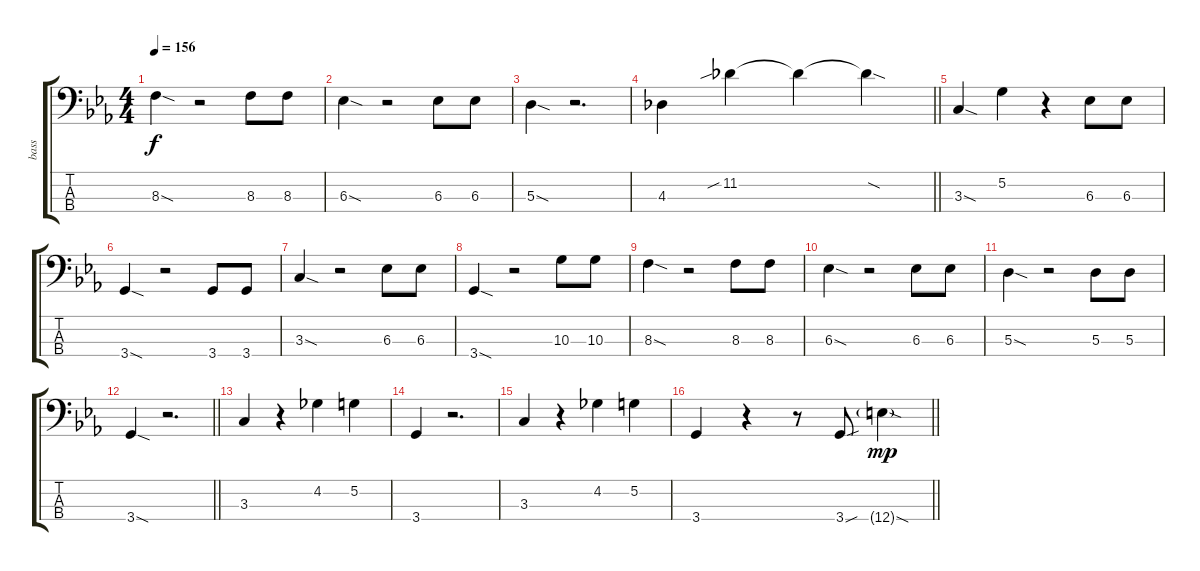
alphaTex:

\track ("bass" "bass") {instrument electricbasspick}
\staff {score tabs}
\tuning (G2 D2 A1 E1) {hide}
\ts (4 4)
\tempo 156
\clef f4
\ks eb
8.3{sod}.4{dy f} r.2 8.3.8 8.3.8 |
6.3{sod}.4 r.2 6.3.8 6.3.8 |
5.3{sod}.4 r.2{d} |
\barLineRight lightlight
4.3.4 11.2{sib}.4 11.2{t}.4 11.2{sod t}.4 |
3.3{sod}.4 5.2.4 r.4 6.3.8 6.3.8 |
3.4{sod}.4 r.2 3.4.8 3.4.8 |
3.3{sod}.4 r.2 6.3.8 6.3.8 |
3.4{sod}.4 r.2 10.3.8 10.3.8 |
8.3{sod}.4 r.2 8.3.8 8.3.8 |
6.3{sod}.4 r.2 6.3.8 6.3.8 |
5.3{sod}.4 r.2 5.3.8 5.3.8 |
\barLineRight lightlight
3.4{sod}.4 r.2{d} |
3.3.4 r.4 4.2.4 5.2.4 |
3.4.4 r.2{d} |
3.3.4 r.4 4.2.4 5.2.4 |
\barLineRight lightlight
3.4.4 r.4 r.8 3.4{sou}.8 12.4{sod g}.4{dy mp}
